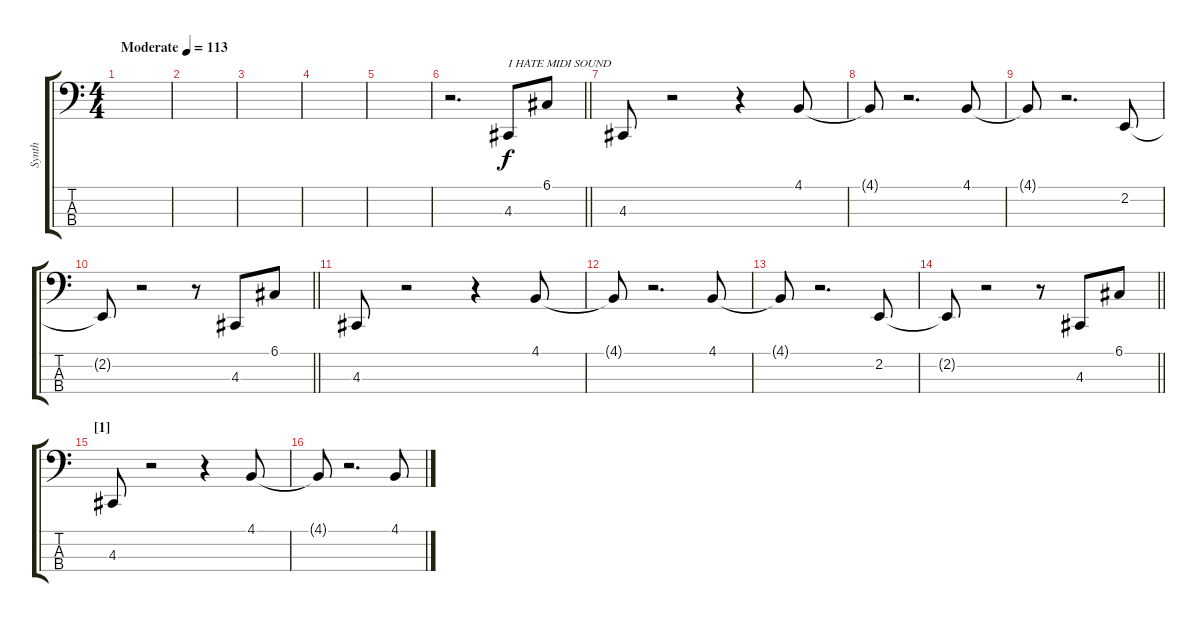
\track ("Synth" "Synth") {instrument lead5charang}
\staff {score tabs}
\tuning (G2 D2 A1 E1) {hide}
\ts (4 4)
\tempo (113 "Moderate")
\clef f4
\ks c
|
|
|
|
|
\barLineRight lightlight
r.2{d} 4.3.8{txt "I HATE MIDI SOUND"} 6.1.8 |
\section ("" "")
4.3.8 r.2 r.4 4.1.8 |
4.1{t}.8 r.2{d} 4.1.8 |
4.1{t}.8 r.2{d} 2.2.8 |
\barLineRight lightlight
2.2{t}.8 r.2 r.8 4.3.8 6.1.8 |
\section ("" "")
4.3.8 r.2 r.4 4.1.8 |
4.1{t}.8 r.2{d} 4.1.8 |
4.1{t}.8 r.2{d} 2.2.8 |
\barLineRight lightlight
2.2{t}.8 r.2 r.8 4.3.8 6.1.8 |
\section ("" "[1]")
4.3.8 r.2 r.4 4.1.8 |
4.1{t}.8 r.2{d} 4.1.8
